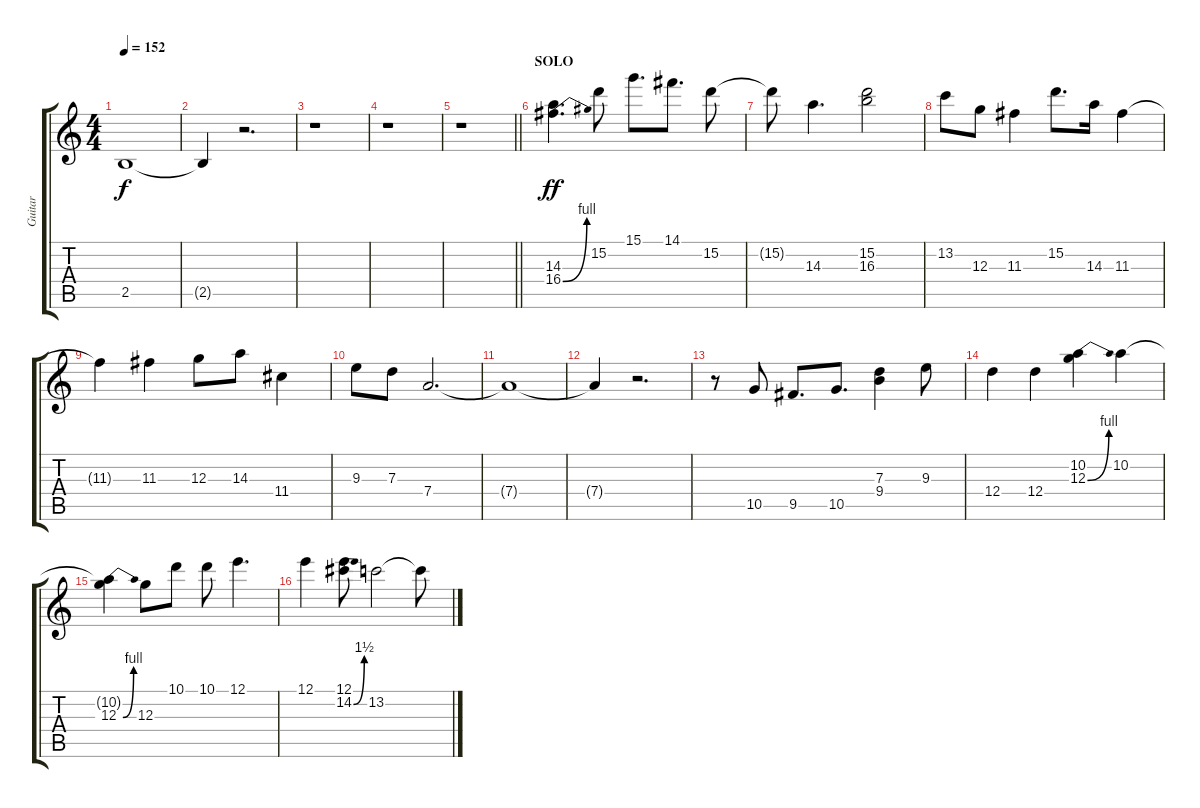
\track ("Guitar" "Guitar") {instrument distortionguitar}
\staff {score tabs}
\tuning (E4 B3 G3 D3 A2 E2) {hide}
\ts (4 4)
\tempo 152
\clef g2
\ks c
2.5{t}.1{dy f} |
2.5{t}.4 r.2{d} |
r.1 |
r.1 |
\barLineRight lightlight
r.1{volume 15} |
\section ("" "SOLO")
(14.3 16.4{be (bend 0 0 60 4)}).4{d dy ff} 15.2.8 15.1.8{d} 14.1.8{d} 15.2.8 |
15.2{t}.8 14.3.4{d} (15.2 16.3).2 |
13.2.8 12.3.8 11.3.4 15.2.8{d} 14.3.16 11.3.4 |
11.3{t}.4 11.3.4 12.3.8 14.3.8 11.4.4 |
9.3.8 7.3.8 7.4.2{d} |
7.4{t}.1 |
7.4{t}.4 r.2{d} |
r.8 10.5.8 9.5.8{d} 10.5.8{d} (7.3 9.4).4 9.3.8 |
12.4.4 12.4.4 (10.2 12.3{be (bend 0 0 60 4)}).4 10.2.4 |
(10.2{t} 12.3{be (bend 0 0 60 4)}).4 12.3.8 10.1.8 10.1.8 12.1.4{d} |
12.1.4 (12.1 14.2{be (bend 0 0 60 6)}).8 13.2.2 13.2{t}.8
